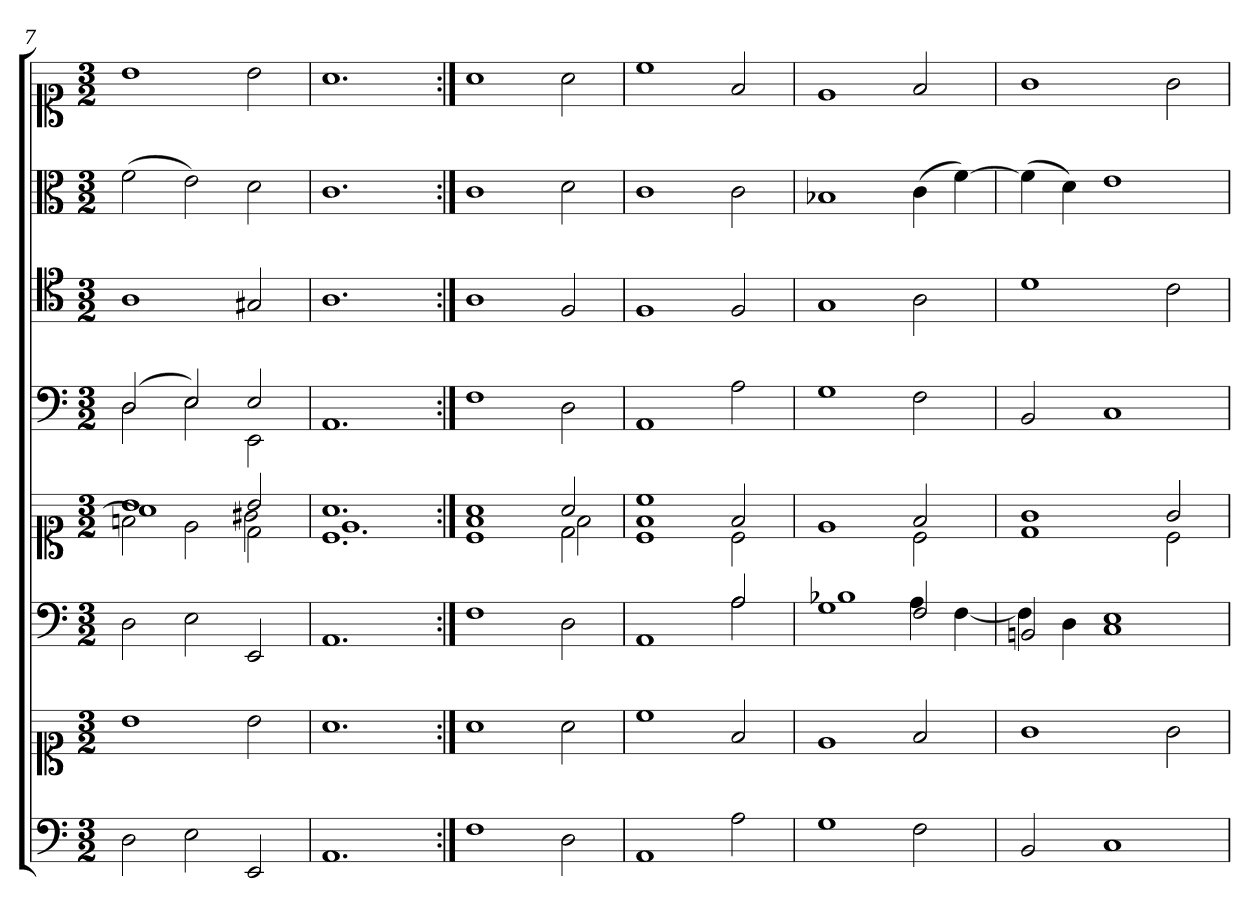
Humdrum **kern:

**kern	**kern	**kern	**kern	**kern	**kern	**kern	**kern
*part6	*part6	*part5	*part5	*part4	*part3	*part2	*part1
*staff8	*staff7	*staff6	*staff5	*staff4	*staff3	*staff2	*staff1
*clefF4	*clefC1	*clefF4	*clefC1	*clefF4	*clefC4	*clefC3	*clefC1
*k[]	*k[]	*k[]	*k[]	*k[]	*k[]	*k[]	*k[]
*M3/2	*M3/2	*M3/2	*M3/2	*M3/2	*M3/2	*M3/2	*M3/2
=7	=7	=7	=7	=7	=7	=7	=7
*	*	*	*^	*^	*	*	*
*	*	*	*	*^	*	*	*	*	*
2D	1b	2D	1b	2fn	1a\]	(2D	2D	1A	(2f	1b
2E	.	2E	.	2e	.	2E)	2E	.	2e)	.
2EE	2b	2EE	2b	2d	2g#X\	2E	2EE	2G#X	2d	2b
*	*	*	*	*	*	*v	*v	*	*	*
=8	=8	=8	=8	=8	=8	=8	=8	=8	=8
1.AA	1.a	1.AA	1.a	1.c	1.e\	1.AA	1.A	1.c	1.a
=9:|!	=9:|!	=9:|!	=9:|!	=9:|!	=9:|!	=9:|!	=9:|!	=9:|!	=9:|!
1F	1a	1F	1a	1c	1f\	1F	1A	1c	1a
2D	2a	2D	2a	2d	2f\	2D	2F	2d	2a
=10	=10	=10	=10	=10	=10	=10	=10	=10	=10
*	*	*^	*	*	*	*	*	*	*
1AA	1cc	1AA	1ryy	1cc	1c	1f\	1AA	1F	1c	1cc
2A	2f	2A	2A	2f	2ryy	2c\	2A	2F	2c	2f
*	*	*	*	*	*v	*v	*	*	*	*
=11	=11	=11	=11	=11	=11	=11	=11	=11	=11
*	*	*	*^	*	*	*	*	*	*
1G	1e	1G	1ryy	1B-X/	1e	1ryy	1G	1G	1B-X	1e
2F	2f	2F	4A	2ryy	2f	2c	2F	2A	(4c	2f
.	.	.	[4F	.	.	.	.	.	[4f)	.
*	*	*	*v	*v	*	*	*	*	*	*
=12	=12	=12	=12	=12	=12	=12	=12	=12	=12
2BB	1g	2BBn	4F]	1g	1d	2BB	1d	(4f]	1g
.	.	.	4D	.	.	.	.	4d)	.
1C	.	1C	1E	.	.	1C	.	1e	.
.	2g	.	.	2g	2c	.	2c	.	2g
*	*	*v	*v	*	*	*	*	*	*
*	*	*	*v	*v	*	*	*	*
=	=	=	=	=	=	=	=
*-	*-	*-	*-	*-	*-	*-	*-
